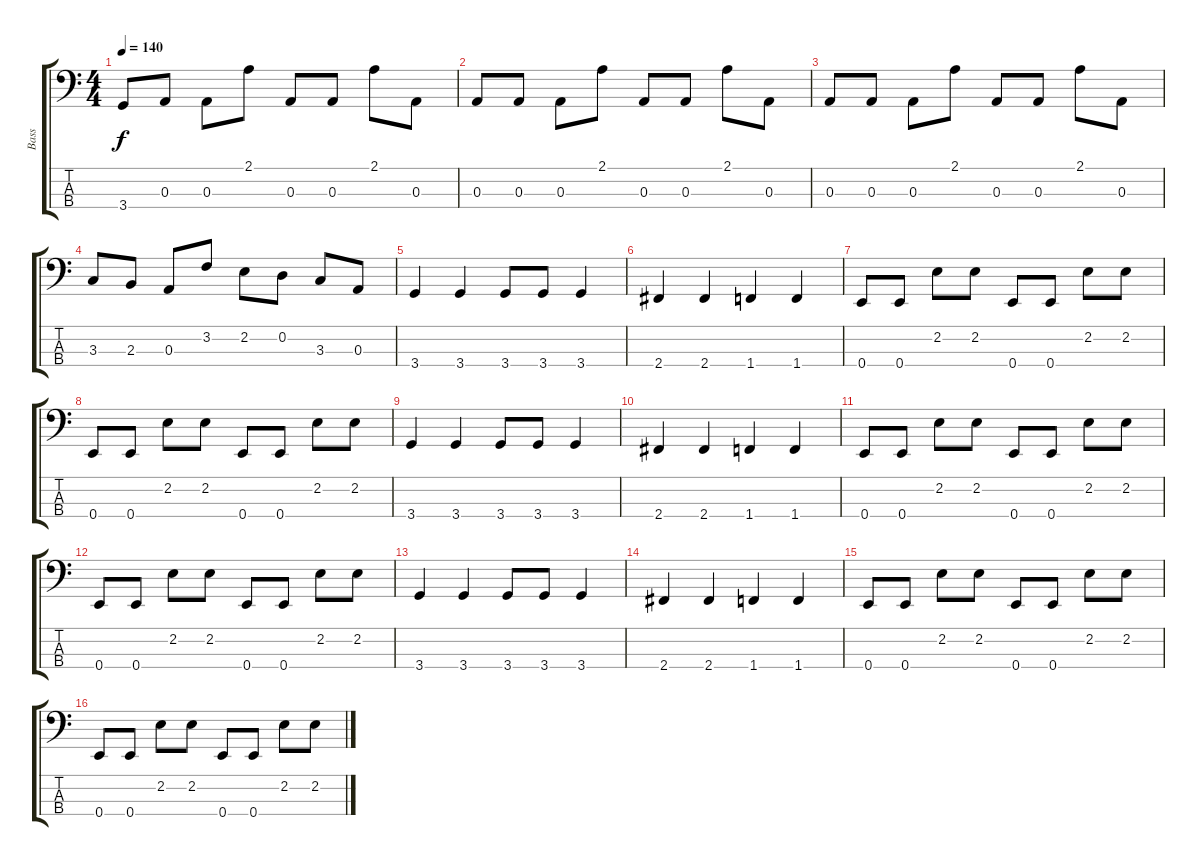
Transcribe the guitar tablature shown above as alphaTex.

\track ("Bass" "Bass") {instrument electricbassfinger}
\staff {score tabs}
\tuning (G2 D2 A1 E1) {hide}
\ts (4 4)
\tempo 140
\clef f4
\ks c
3.4.8{dy f} 0.3.8 0.3.8 2.1.8 0.3.8 0.3.8 2.1.8 0.3.8 |
0.3.8 0.3.8 0.3.8 2.1.8 0.3.8 0.3.8 2.1.8 0.3.8 |
0.3.8 0.3.8 0.3.8 2.1.8 0.3.8 0.3.8 2.1.8 0.3.8 |
3.3.8 2.3.8 0.3.8 3.2.8 2.2.8 0.2.8 3.3.8 0.3.8 |
3.4.4 3.4.4 3.4.8 3.4.8 3.4.4 |
2.4.4 2.4.4 1.4.4 1.4.4 |
0.4.8 0.4.8 2.2.8 2.2.8 0.4.8 0.4.8 2.2.8 2.2.8 |
0.4.8 0.4.8 2.2.8 2.2.8 0.4.8 0.4.8 2.2.8 2.2.8 |
3.4.4 3.4.4 3.4.8 3.4.8 3.4.4 |
2.4.4 2.4.4 1.4.4 1.4.4 |
0.4.8 0.4.8 2.2.8 2.2.8 0.4.8 0.4.8 2.2.8 2.2.8 |
0.4.8 0.4.8 2.2.8 2.2.8 0.4.8 0.4.8 2.2.8 2.2.8 |
3.4.4 3.4.4 3.4.8 3.4.8 3.4.4 |
2.4.4 2.4.4 1.4.4 1.4.4 |
0.4.8 0.4.8 2.2.8 2.2.8 0.4.8 0.4.8 2.2.8 2.2.8 |
0.4.8 0.4.8 2.2.8 2.2.8 0.4.8 0.4.8 2.2.8 2.2.8
